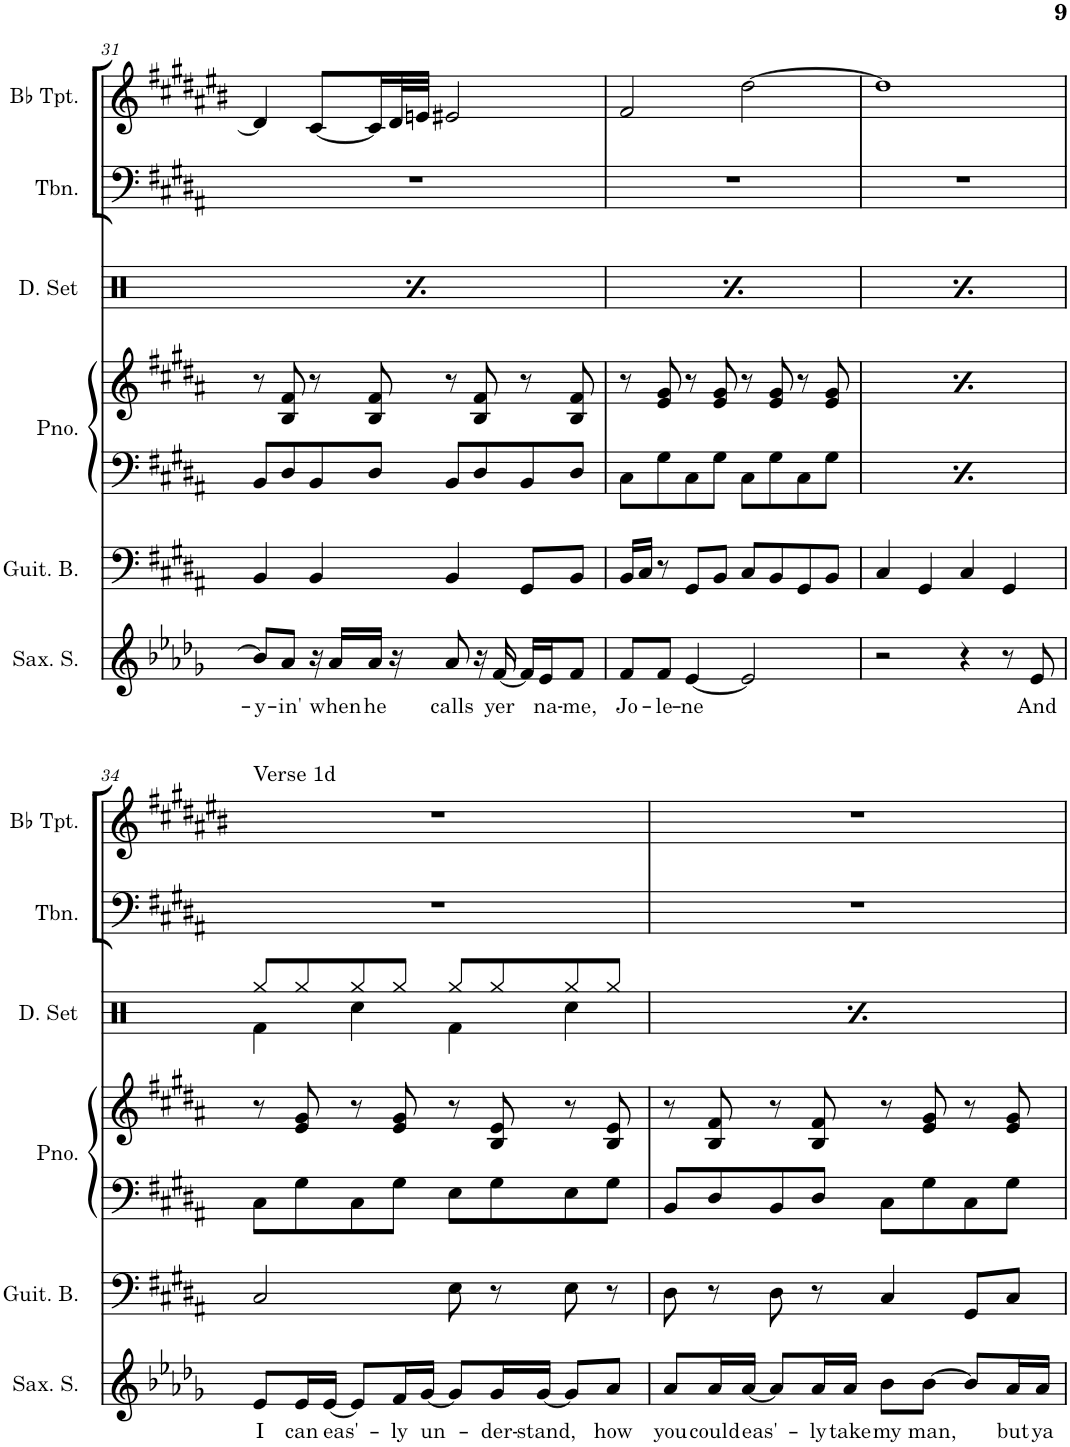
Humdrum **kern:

**kern	**text	**kern	**kern	**kern	**kern	**kern	**kern
*part6	*part6	*part5	*part4	*part4	*part3	*part2	*part1
*staff7	*staff7	*staff6	*staff5	*staff4	*staff3	*staff2	*staff1
*I"Saxophone Soprano	*	*I"Guitare Basse	*I"Piano	*	*I"Drumset	*I"Trombone	*I"Bb Trumpet
*I'Sax. S.	*	*I'Guit. B.	*I'Pno.	*	*I'D. Set	*I'Tbn.	*I'Bb Tpt.
!!LO:PB:g=z
*clefG2	*	*clefF4	*clefF4	*clefG2	*clefX	*clefF4	*clefG2
*Trd1c2	*	*Trd7c12	*	*	*	*	*Trd1c2
*k[b-e-a-d-g-]	*	*k[f#c#g#d#a#]	*k[f#c#g#d#a#]	*k[f#c#g#d#a#]	*k[]	*k[f#c#g#d#a#]	*k[f#c#g#d#a#e#b#]
*M4/4	*	*M4/4	*M4/4	*M4/4	*M4/4	*M4/4	*M4/4
=31	=31	=31	=31	=31	=31	=31	=31
!	!LO:LY:b	!	!	!	!	!	!
*	*	*	*	*	*^	*	*
8b-/L]	-y-	4BB/	8BB/L	8r	8Rgg/L	4Rf\	1r	4d#/]
!	!LO:LY:b	!	!	!	!	!	!	!
8a-/J	-in'	.	8D#/	8B/ 8f#/	8Rgg/	.	.	.
16r	.	4BB/	8BB/	8r	8Rgg/	4Rcc\	.	[8c#/L
!	!LO:LY:b	!	!	!	!	!	!	!
16a-/LL	when	.	.	.	.	.	.	.
!	!LO:LY:b	!	!	!	!	!	!	!
16a-/JJ	he	.	8D#/J	8B/ 8f#/	8Rgg/J	.	.	16c#/L]
16r	.	.	.	.	.	.	.	32d#/L
.	.	.	.	.	.	.	.	32en/JJJ
!	!LO:LY:b	!	!	!	!	!	!	!
8a-/	calls	4BB/	8BB/L	8r	8Rgg/L	4Rf\	.	2e#X/
16r	.	.	8D#/	8B/ 8f#/	8Rgg/	.	.	.
!	!LO:LY:b	!	!	!	!	!	!	!
[16f/	yer	.	.	.	.	.	.	.
16f/LL]	.	8GG#/L	8BB/	8r	8Rgg/	4Rcc\	.	.
!	!LO:LY:b	!	!	!	!	!	!	!
16e-/J	na-	.	.	.	.	.	.	.
!	!LO:LY:b	!	!	!	!	!	!	!
8f/J	-me,	8BB/J	8D#/J	8B/ 8f#/	8Rgg/J	.	.	.
=32	=32	=32	=32	=32	=32	=32	=32	=32
!	!LO:LY:b	!	!	!	!	!	!	!
8f/L	Jo-	16BB/LL	8C#\L	8r	8Rgg/L	4Rf\	1r	2f#/
.	.	16C#/JJ	.	.	.	.	.	.
!	!LO:LY:b	!	!	!	!	!	!	!
8f/J	-le-	8r	8G#\	8e/ 8g#/	8Rgg/	.	.	.
!	!LO:LY:b	!	!	!	!	!	!	!
[4e-/	-ne	8GG#/L	8C#\	8r	8Rgg/	4Rcc\	.	.
.	.	8BB/J	8G#\J	8e/ 8g#/	8Rgg/J	.	.	.
2e-/]	.	8C#/L	8C#\L	8r	8Rgg/L	4Rf\	.	[2dd#\
.	.	8BB/	8G#\	8e/ 8g#/	8Rgg/	.	.	.
.	.	8GG#/	8C#\	8r	8Rgg/	4Rcc\	.	.
.	.	8BB/J	8G#\J	8e/ 8g#/	8Rgg/J	.	.	.
=33	=33	=33	=33	=33	=33	=33	=33	=33
2r	.	4C#/	8C#\L	8r	8Rgg/L	4Rf\	1r	1dd#]
.	.	.	8G#\	8e/ 8g#/	8Rgg/	.	.	.
.	.	4GG#/	8C#\	8r	8Rgg/	4Rcc\	.	.
.	.	.	8G#\J	8e/ 8g#/	8Rgg/J	.	.	.
4r	.	4C#/	8C#\L	8r	8Rgg/L	4Rf\	.	.
.	.	.	8G#\	8e/ 8g#/	8Rgg/	.	.	.
8r	.	4GG#/	8C#\	8r	8Rgg/	4Rcc\	.	.
!	!LO:LY:b	!	!	!	!	!	!	!
8e-/	And	.	8G#\J	8e/ 8g#/	8Rgg/J	.	.	.
!!LO:LB:g=z
=34	=34	=34	=34	=34	=34	=34	=34	=34
!	!	!	!	!	!	!	!	!LO:TX:a:t=Verse 1d
!	!LO:LY:b	!	!	!	!	!	!	!
8e-/L	I	2C#/	8C#\L	8r	8Rgg/L	4Rf\	1r	1r
!	!LO:LY:b	!	!	!	!	!	!	!
16e-/L	can	.	8G#\	8e/ 8g#/	8Rgg/	.	.	.
!	!LO:LY:b	!	!	!	!	!	!	!
[16e-/JJ	eas'-	.	.	.	.	.	.	.
8e-/L]	.	.	8C#\	8r	8Rgg/	4Rcc\	.	.
!	!LO:LY:b	!	!	!	!	!	!	!
16f/L	ly	.	8G#\J	8e/ 8g#/	8Rgg/J	.	.	.
!	!LO:LY:b	!	!	!	!	!	!	!
[16g-/JJ	un-	.	.	.	.	.	.	.
8g-/L]	.	8E\	8E\L	8r	8Rgg/L	4Rf\	.	.
!	!LO:LY:b	!	!	!	!	!	!	!
16g-/L	der-	8r	8G#\	8B/ 8e/	8Rgg/	.	.	.
!	!LO:LY:b	!	!	!	!	!	!	!
[16g-/JJ	-stand,	.	.	.	.	.	.	.
8g-/L]	.	8E\	8E\	8r	8Rgg/	4Rcc\	.	.
!	!LO:LY:b	!	!	!	!	!	!	!
8a-/J	how	8r	8G#\J	8B/ 8e/	8Rgg/J	.	.	.
=35	=35	=35	=35	=35	=35	=35	=35	=35
!	!LO:LY:b	!	!	!	!	!	!	!
8a-/L	you	8D#\	8BB/L	8r	8Rgg/L	4Rf\	1r	1r
!	!LO:LY:b	!	!	!	!	!	!	!
16a-/L	could	8r	8D#/	8B/ 8f#/	8Rgg/	.	.	.
!	!LO:LY:b	!	!	!	!	!	!	!
[16a-/JJ	eas'-	.	.	.	.	.	.	.
8a-/L]	.	8D#\	8BB/	8r	8Rgg/	4Rcc\	.	.
!	!LO:LY:b	!	!	!	!	!	!	!
16a-/L	-ly	8r	8D#/J	8B/ 8f#/	8Rgg/J	.	.	.
!	!LO:LY:b	!	!	!	!	!	!	!
16a-/JJ	take	.	.	.	.	.	.	.
!	!LO:LY:b	!	!	!	!	!	!	!
8b-\L	my	4C#/	8C#\L	8r	8Rgg/L	4Rf\	.	.
!	!LO:LY:b	!	!	!	!	!	!	!
[8b-\J	man,	.	8G#\	8e/ 8g#/	8Rgg/	.	.	.
8b-/L]	.	8GG#/L	8C#\	8r	8Rgg/	4Rcc\	.	.
!	!LO:LY:b	!	!	!	!	!	!	!
16a-/L	but	8C#/J	8G#\J	8e/ 8g#/	8Rgg/J	.	.	.
!	!LO:LY:b	!	!	!	!	!	!	!
16a-/JJ	ya	.	.	.	.	.	.	.
*	*	*	*	*	*v	*v	*	*
=	=	=	=	=	=	=	=
*-	*-	*-	*-	*-	*-	*-	*-
